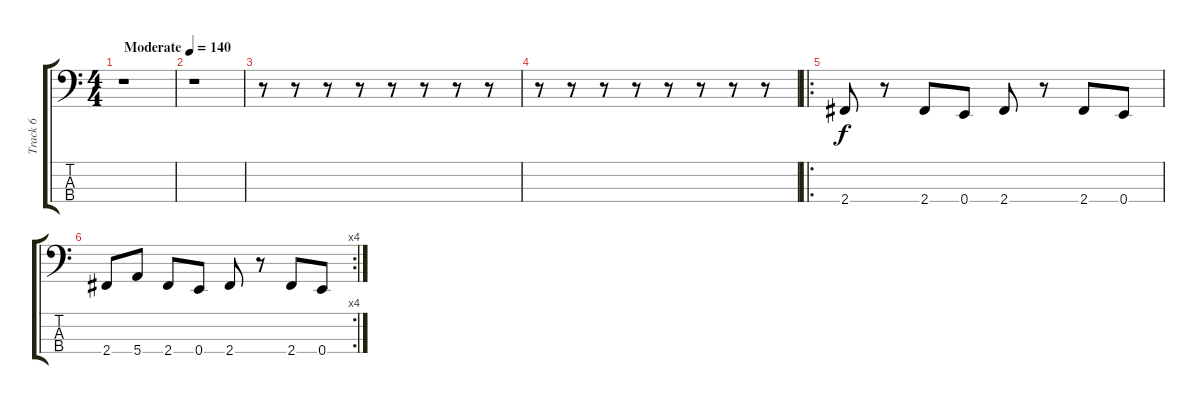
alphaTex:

\track ("Track 6" "Track 6") {instrument electricbassfinger}
\staff {score tabs}
\tuning (G2 D2 A1 E1) {hide}
\ts (4 4)
\tempo (140 "Moderate")
\clef f4
\ks c
r.1{dy f instrument electricbassfinger} |
r.1 |
r.8 r.8 r.8 r.8 r.8 r.8 r.8 r.8 |
r.8 r.8 r.8 r.8 r.8 r.8 r.8 r.8 |
\ro
2.4.8 r.8 2.4.8 0.4.8 2.4.8 r.8 2.4.8 0.4.8 |
\rc 4
2.4.8 5.4.8 2.4.8 0.4.8 2.4.8 r.8 2.4.8 0.4.8
